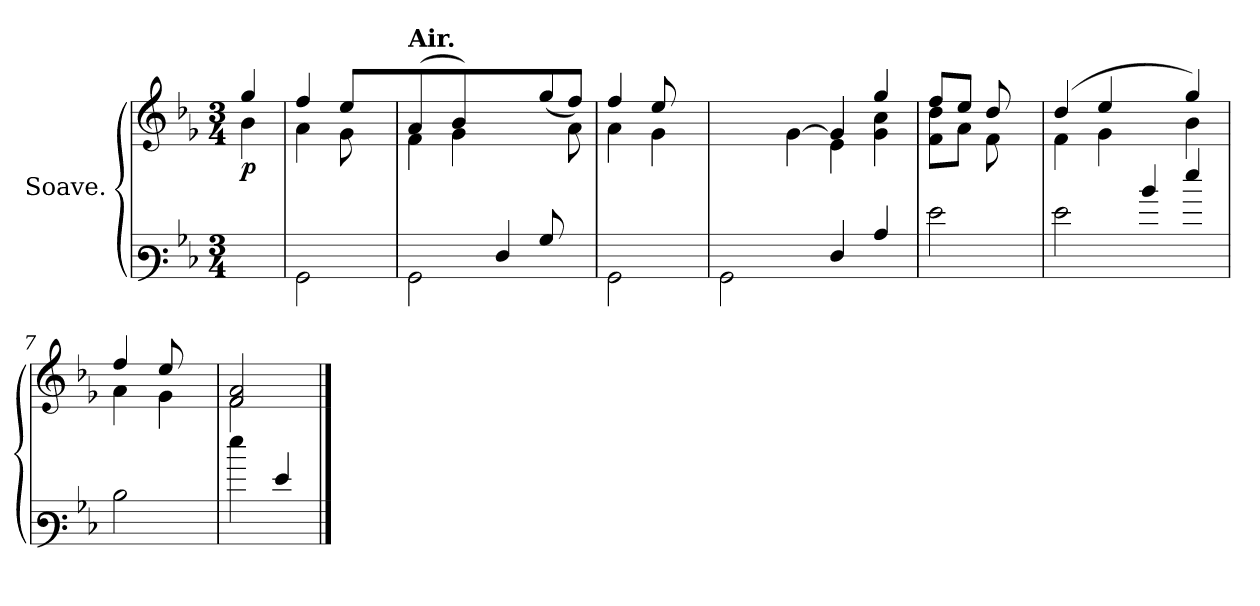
**kern	**kern	**dynam
*part1	*part1	*part1
*staff2	*staff1	*staff1/2
*I"Soave.	*	*
*clefF3	*clefG3	*
*k[b-e-]	*k[b-e-]	*
*M3/4	*M3/4	*
=	=	=
*	*^	*
!	!	!	!LO:DY:b
4ryy	4ee-/	4g\	p
=1	=1	=1	=1
2BB-\	4dd/	4f\	.
.	8cc/L	8e-\L	.
.	8ryy	8ryy	.
=2	=2	=2	=2
*	*	*^	*
!	!LO:TX:a:B:t=Air.	!	!	!
2BB-\	(>4f/	4d\	2..ryy	.
.	4g/)	4e-\	.	.
4F/	4ryy	2ryy	.	.
8B-/	(>8ee-/L	.	.	.
8ryy	8dd/J)	.	8f\J	.
*	*	*v	*v	*
=3	=3	=3	=3
2BB-\	4dd/	4f\	.
.	8cc/L	4e-\	.
.	8ryy	.	.
=4	=4	=4	=4
*^	*	*	*
2BB-\	2.ryy	2ryy	2.ryy	.
2.ryy	.	[>4e-\	.	.
.	4F/	4e-/]	4c\	.
.	4c/	4ee-/	4e-\ 4a\	.
*v	*v	*	*	*
!!LO:LB:g=z	!!
=5	=5	=5	=5
2g\	8dd/L	8d\ 8b-\L	.
.	8cc/J	8f\J	.
.	8b-/L	8d\L	.
.	8ryy	8ryy	.
=6	=6	=6	=6
2g\	(>4b-/	4d\	.
.	4cc/	4e-\	.
4dd/	4ryy	4ryy	.
4gg/	4ee-/)	4g\	.
=7	=7	=7	=7
2d\	4dd/	4f\	.
.	8cc/L	4e-\	.
.	8ryy	.	.
=8	=8	=8	=8
4gg\	2d/ 2f/	2d\	.
4g/	.	.	.
*	*v	*v	*
==	==	==
*-	*-	*-
